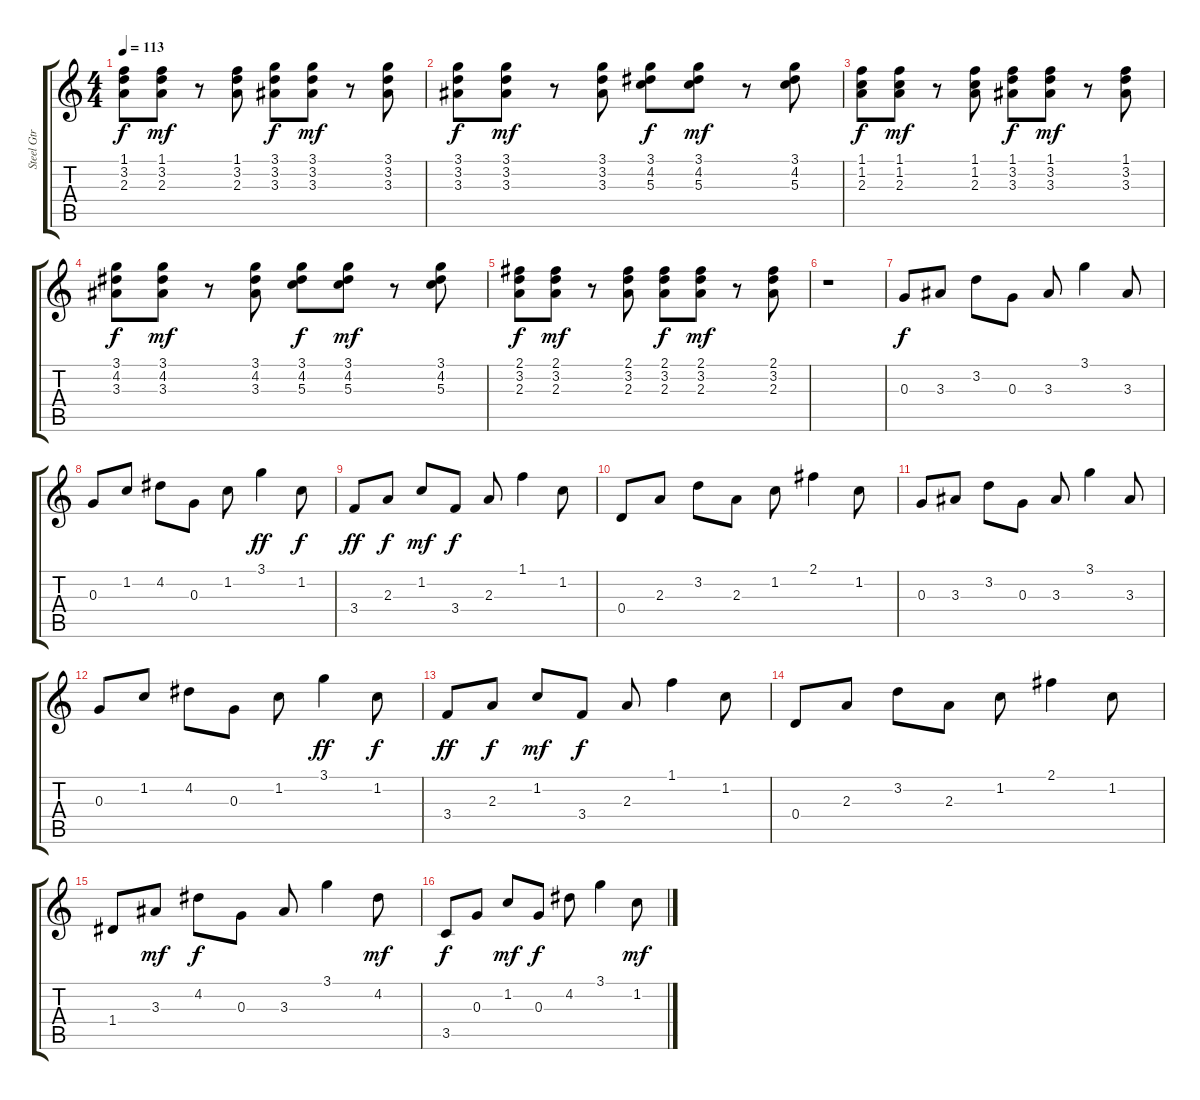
\track ("Steel Gtr" "Steel Gtr") {instrument acousticguitarsteel}
\staff {score tabs}
\tuning (E4 B3 G3 D3 A2 E2) {hide}
\ts (4 4)
\tempo 113
\clef g2
\ks c
(1.1 3.2 2.3).8{dy f} (1.1 3.2 2.3).8{dy mf} r.8 (1.1 3.2 2.3).8 (3.1 3.2 3.3).8{dy f} (3.1 3.2 3.3).8{dy mf} r.8 (3.1 3.2 3.3).8 |
(3.1 3.2 3.3).8{dy f} (3.1 3.2 3.3).8{dy mf} r.8 (3.1 3.2 3.3).8 (3.1 4.2 5.3).8{dy f} (3.1 4.2 5.3).8{dy mf} r.8 (3.1 4.2 5.3).8 |
(1.1 1.2 2.3).8{dy f} (1.1 1.2 2.3).8{dy mf} r.8 (1.1 1.2 2.3).8 (1.1 3.2 3.3).8{dy f} (1.1 3.2 3.3).8{dy mf} r.8 (1.1 3.2 3.3).8 |
(3.1 4.2 3.3).8{dy f} (3.1 4.2 3.3).8{dy mf} r.8 (3.1 4.2 3.3).8 (3.1 4.2 5.3).8{dy f} (3.1 4.2 5.3).8{dy mf} r.8 (3.1 4.2 5.3).8 |
(2.1 3.2 2.3).8{dy f} (2.1 3.2 2.3).8{dy mf} r.8 (2.1 3.2 2.3).8 (2.1 3.2 2.3).8{dy f} (2.1 3.2 2.3).8{dy mf} r.8 (2.1 3.2 2.3).8 |
r.1 |
0.3.8{dy f} 3.3.8 3.2.8 0.3.8 3.3.8 3.1.4 3.3.8 |
0.3.8 1.2.8 4.2.8 0.3.8 1.2.8 3.1.4{dy ff} 1.2.8{dy f} |
3.4.8{dy ff} 2.3.8{dy f} 1.2.8{dy mf} 3.4.8{dy f} 2.3.8 1.1.4 1.2.8 |
0.4.8 2.3.8 3.2.8 2.3.8 1.2.8 2.1.4 1.2.8 |
0.3.8 3.3.8 3.2.8 0.3.8 3.3.8 3.1.4 3.3.8 |
0.3.8 1.2.8 4.2.8 0.3.8 1.2.8 3.1.4{dy ff} 1.2.8{dy f} |
3.4.8{dy ff} 2.3.8{dy f} 1.2.8{dy mf} 3.4.8{dy f} 2.3.8 1.1.4 1.2.8 |
0.4.8 2.3.8 3.2.8 2.3.8 1.2.8 2.1.4 1.2.8 |
1.4.8 3.3.8{dy mf} 4.2.8{dy f} 0.3.8 3.3.8 3.1.4 4.2.8{dy mf} |
3.5.8{dy f} 0.3.8 1.2.8{dy mf} 0.3.8{dy f} 4.2.8 3.1.4 1.2.8{dy mf}
